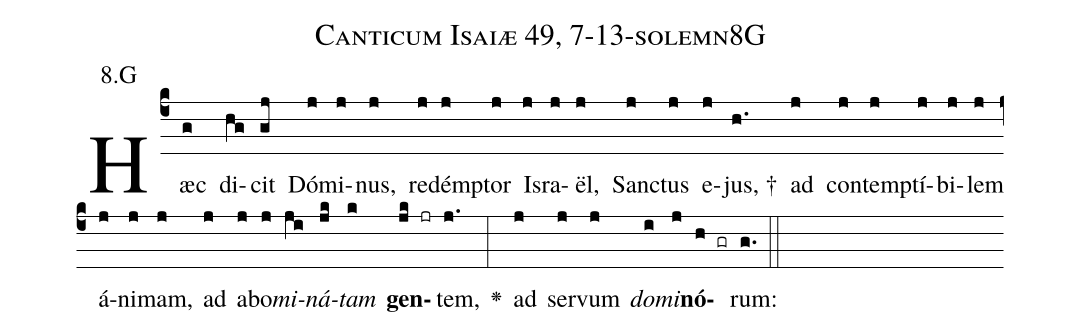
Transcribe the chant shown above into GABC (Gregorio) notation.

name: Canticum Isaiæ 49, 7-13-solemn8G;
annotation: 8.G;
%%
(c4)Hæc(g) di(hg)cit(gj) Dó(j)mi(j)nus,(j) re(j)dém(j)ptor(j) Is(j)ra(j)ël,(j) San(j)ctus(j) e(j)jus, †(h.) ad(j) con(j)tem(j)ptí(j)bi(j)lem(j) á(j)ni(j)mam,(j) ad(j) a(j)bo(j)<i>mi</i>(ji)<i>ná</i>(jk)<i>tam</i>(k) <b>gen</b>(jk jr)tem,(j.) <v>\greheightstar</v>(:) ad(j) ser(j)vum(j) <i>do</i>(i)<i>mi</i>(j)<b>nó</b>(h gr)rum:(g.) (::)


%E(j) u(j) o(i) u(j) a(h) e.(g.) (::)
